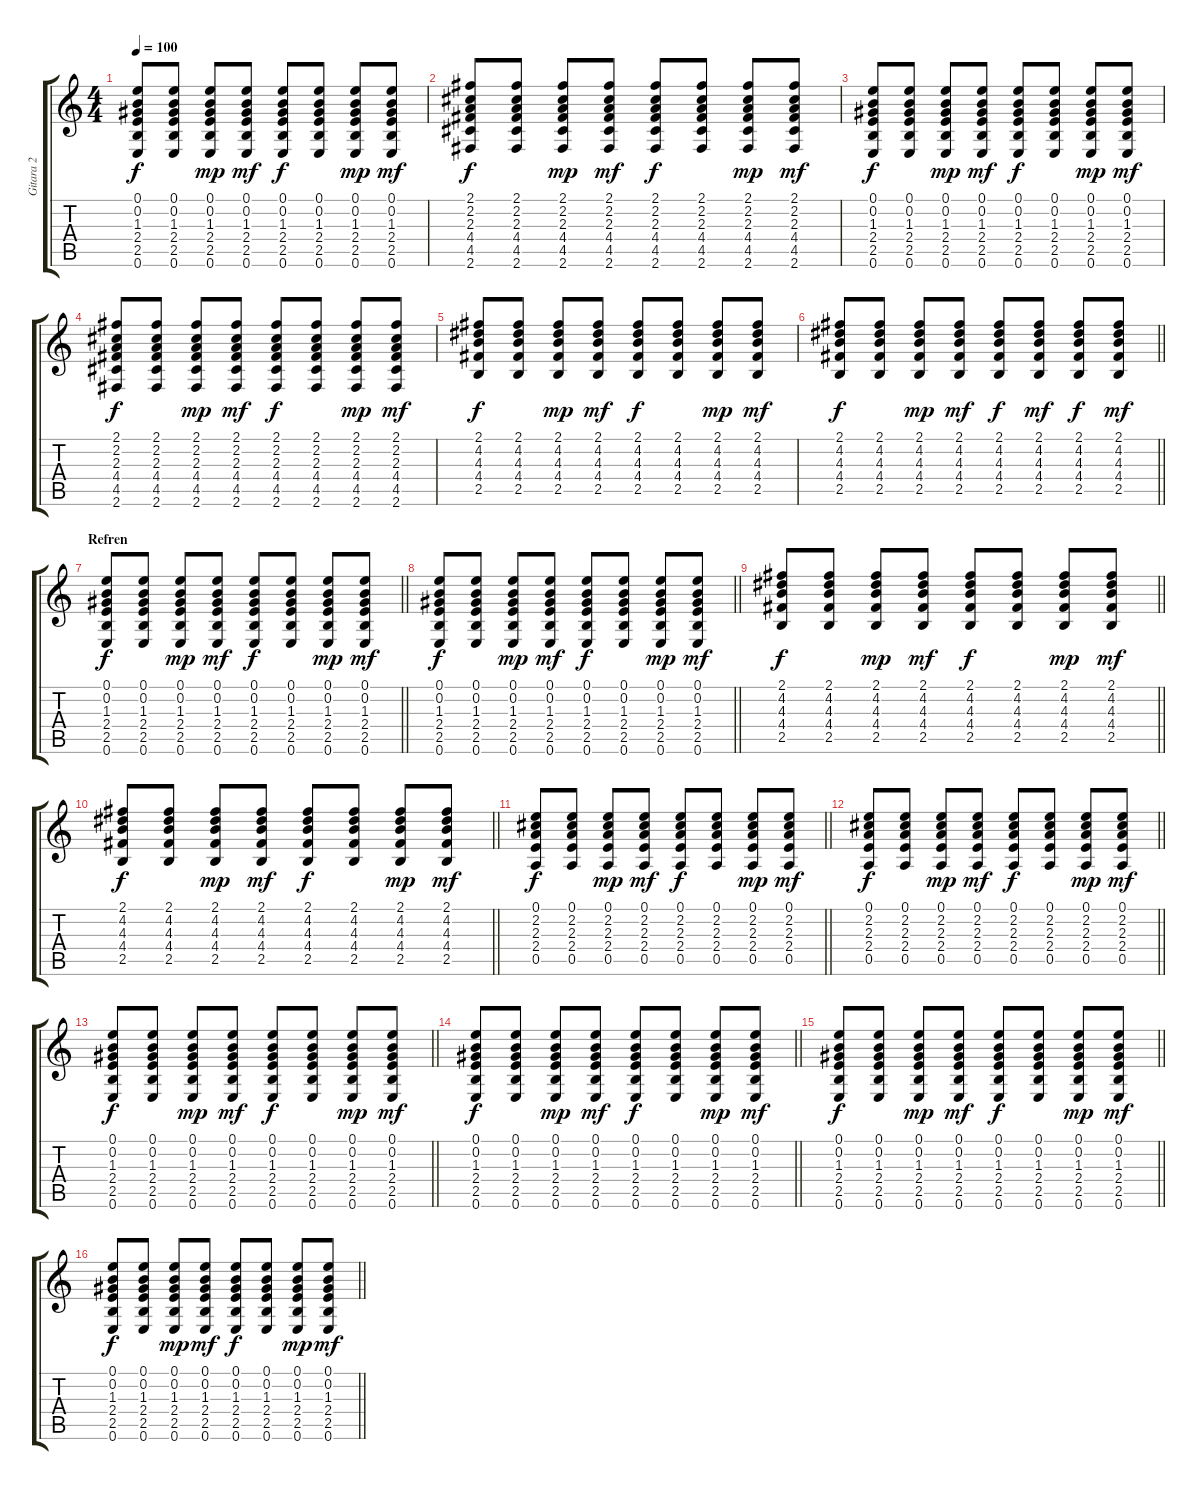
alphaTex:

\track ("Gitara 2" "Gitara 2") {instrument acousticguitarsteel}
\staff {score tabs}
\tuning (E4 B3 G3 D3 A2 E2) {hide}
\ts (4 4)
\tempo 100
\clef g2
\ks c
(0.1 0.2 1.3 2.4 2.5 0.6).8{dy f} (0.1 0.2 1.3 2.4 2.5 0.6).8 (0.1 0.2 1.3 2.4 2.5 0.6).8{dy mp} (0.1 0.2 1.3 2.4 2.5 0.6).8{dy mf} (0.1 0.2 1.3 2.4 2.5 0.6).8{dy f} (0.1 0.2 1.3 2.4 2.5 0.6).8 (0.1 0.2 1.3 2.4 2.5 0.6).8{dy mp} (0.1 0.2 1.3 2.4 2.5 0.6).8{dy mf} |
(2.1 2.2 2.3 4.4 4.5 2.6).8{dy f} (2.1 2.2 2.3 4.4 4.5 2.6).8 (2.1 2.2 2.3 4.4 4.5 2.6).8{dy mp} (2.1 2.2 2.3 4.4 4.5 2.6).8{dy mf} (2.1 2.2 2.3 4.4 4.5 2.6).8{dy f} (2.1 2.2 2.3 4.4 4.5 2.6).8 (2.1 2.2 2.3 4.4 4.5 2.6).8{dy mp} (2.1 2.2 2.3 4.4 4.5 2.6).8{dy mf} |
(0.1 0.2 1.3 2.4 2.5 0.6).8{dy f} (0.1 0.2 1.3 2.4 2.5 0.6).8 (0.1 0.2 1.3 2.4 2.5 0.6).8{dy mp} (0.1 0.2 1.3 2.4 2.5 0.6).8{dy mf} (0.1 0.2 1.3 2.4 2.5 0.6).8{dy f} (0.1 0.2 1.3 2.4 2.5 0.6).8 (0.1 0.2 1.3 2.4 2.5 0.6).8{dy mp} (0.1 0.2 1.3 2.4 2.5 0.6).8{dy mf} |
(2.1 2.2 2.3 4.4 4.5 2.6).8{dy f} (2.1 2.2 2.3 4.4 4.5 2.6).8 (2.1 2.2 2.3 4.4 4.5 2.6).8{dy mp} (2.1 2.2 2.3 4.4 4.5 2.6).8{dy mf} (2.1 2.2 2.3 4.4 4.5 2.6).8{dy f} (2.1 2.2 2.3 4.4 4.5 2.6).8 (2.1 2.2 2.3 4.4 4.5 2.6).8{dy mp} (2.1 2.2 2.3 4.4 4.5 2.6).8{dy mf} |
(2.1 4.2 4.3 4.4 2.5).8{dy f} (2.1 4.2 4.3 4.4 2.5).8 (2.1 4.2 4.3 4.4 2.5).8{dy mp} (2.1 4.2 4.3 4.4 2.5).8{dy mf} (2.1 4.2 4.3 4.4 2.5).8{dy f} (2.1 4.2 4.3 4.4 2.5).8 (2.1 4.2 4.3 4.4 2.5).8{dy mp} (2.1 4.2 4.3 4.4 2.5).8{dy mf} |
\barLineRight lightlight
(2.1 4.2 4.3 4.4 2.5).8{dy f} (2.1 4.2 4.3 4.4 2.5).8 (2.1 4.2 4.3 4.4 2.5).8{dy mp} (2.1 4.2 4.3 4.4 2.5).8{dy mf} (2.1 4.2 4.3 4.4 2.5).8{dy f} (2.1 4.2 4.3 4.4 2.5).8{dy mf} (2.1 4.2 4.3 4.4 2.5).8{dy f} (2.1 4.2 4.3 4.4 2.5).8{dy mf} |
\section ("" "Refren")
\barLineRight lightlight
(0.1 0.2 1.3 2.4 2.5 0.6).8{dy f} (0.1 0.2 1.3 2.4 2.5 0.6).8 (0.1 0.2 1.3 2.4 2.5 0.6).8{dy mp} (0.1 0.2 1.3 2.4 2.5 0.6).8{dy mf} (0.1 0.2 1.3 2.4 2.5 0.6).8{dy f} (0.1 0.2 1.3 2.4 2.5 0.6).8 (0.1 0.2 1.3 2.4 2.5 0.6).8{dy mp} (0.1 0.2 1.3 2.4 2.5 0.6).8{dy mf} |
\barLineRight lightlight
(0.1 0.2 1.3 2.4 2.5 0.6).8{dy f} (0.1 0.2 1.3 2.4 2.5 0.6).8 (0.1 0.2 1.3 2.4 2.5 0.6).8{dy mp} (0.1 0.2 1.3 2.4 2.5 0.6).8{dy mf} (0.1 0.2 1.3 2.4 2.5 0.6).8{dy f} (0.1 0.2 1.3 2.4 2.5 0.6).8 (0.1 0.2 1.3 2.4 2.5 0.6).8{dy mp} (0.1 0.2 1.3 2.4 2.5 0.6).8{dy mf} |
\barLineRight lightlight
(2.1 4.2 4.3 4.4 2.5).8{dy f} (2.1 4.2 4.3 4.4 2.5).8 (2.1 4.2 4.3 4.4 2.5).8{dy mp} (2.1 4.2 4.3 4.4 2.5).8{dy mf} (2.1 4.2 4.3 4.4 2.5).8{dy f} (2.1 4.2 4.3 4.4 2.5).8 (2.1 4.2 4.3 4.4 2.5).8{dy mp} (2.1 4.2 4.3 4.4 2.5).8{dy mf} |
\barLineRight lightlight
(2.1 4.2 4.3 4.4 2.5).8{dy f} (2.1 4.2 4.3 4.4 2.5).8 (2.1 4.2 4.3 4.4 2.5).8{dy mp} (2.1 4.2 4.3 4.4 2.5).8{dy mf} (2.1 4.2 4.3 4.4 2.5).8{dy f} (2.1 4.2 4.3 4.4 2.5).8 (2.1 4.2 4.3 4.4 2.5).8{dy mp} (2.1 4.2 4.3 4.4 2.5).8{dy mf} |
\barLineRight lightlight
(0.1 2.2 2.3 2.4 0.5).8{dy f} (0.1 2.2 2.3 2.4 0.5).8 (0.1 2.2 2.3 2.4 0.5).8{dy mp} (0.1 2.2 2.3 2.4 0.5).8{dy mf} (0.1 2.2 2.3 2.4 0.5).8{dy f} (0.1 2.2 2.3 2.4 0.5).8 (0.1 2.2 2.3 2.4 0.5).8{dy mp} (0.1 2.2 2.3 2.4 0.5).8{dy mf} |
\barLineRight lightlight
(0.1 2.2 2.3 2.4 0.5).8{dy f} (0.1 2.2 2.3 2.4 0.5).8 (0.1 2.2 2.3 2.4 0.5).8{dy mp} (0.1 2.2 2.3 2.4 0.5).8{dy mf} (0.1 2.2 2.3 2.4 0.5).8{dy f} (0.1 2.2 2.3 2.4 0.5).8 (0.1 2.2 2.3 2.4 0.5).8{dy mp} (0.1 2.2 2.3 2.4 0.5).8{dy mf} |
\barLineRight lightlight
(0.1 0.2 1.3 2.4 2.5 0.6).8{dy f} (0.1 0.2 1.3 2.4 2.5 0.6).8 (0.1 0.2 1.3 2.4 2.5 0.6).8{dy mp} (0.1 0.2 1.3 2.4 2.5 0.6).8{dy mf} (0.1 0.2 1.3 2.4 2.5 0.6).8{dy f} (0.1 0.2 1.3 2.4 2.5 0.6).8 (0.1 0.2 1.3 2.4 2.5 0.6).8{dy mp} (0.1 0.2 1.3 2.4 2.5 0.6).8{dy mf} |
\barLineRight lightlight
(0.1 0.2 1.3 2.4 2.5 0.6).8{dy f} (0.1 0.2 1.3 2.4 2.5 0.6).8 (0.1 0.2 1.3 2.4 2.5 0.6).8{dy mp} (0.1 0.2 1.3 2.4 2.5 0.6).8{dy mf} (0.1 0.2 1.3 2.4 2.5 0.6).8{dy f} (0.1 0.2 1.3 2.4 2.5 0.6).8 (0.1 0.2 1.3 2.4 2.5 0.6).8{dy mp} (0.1 0.2 1.3 2.4 2.5 0.6).8{dy mf} |
\barLineRight lightlight
(0.1 0.2 1.3 2.4 2.5 0.6).8{dy f} (0.1 0.2 1.3 2.4 2.5 0.6).8 (0.1 0.2 1.3 2.4 2.5 0.6).8{dy mp} (0.1 0.2 1.3 2.4 2.5 0.6).8{dy mf} (0.1 0.2 1.3 2.4 2.5 0.6).8{dy f} (0.1 0.2 1.3 2.4 2.5 0.6).8 (0.1 0.2 1.3 2.4 2.5 0.6).8{dy mp} (0.1 0.2 1.3 2.4 2.5 0.6).8{dy mf} |
\barLineRight lightlight
(0.1 0.2 1.3 2.4 2.5 0.6).8{dy f} (0.1 0.2 1.3 2.4 2.5 0.6).8 (0.1 0.2 1.3 2.4 2.5 0.6).8{dy mp} (0.1 0.2 1.3 2.4 2.5 0.6).8{dy mf} (0.1 0.2 1.3 2.4 2.5 0.6).8{dy f} (0.1 0.2 1.3 2.4 2.5 0.6).8 (0.1 0.2 1.3 2.4 2.5 0.6).8{dy mp} (0.1 0.2 1.3 2.4 2.5 0.6).8{dy mf}
